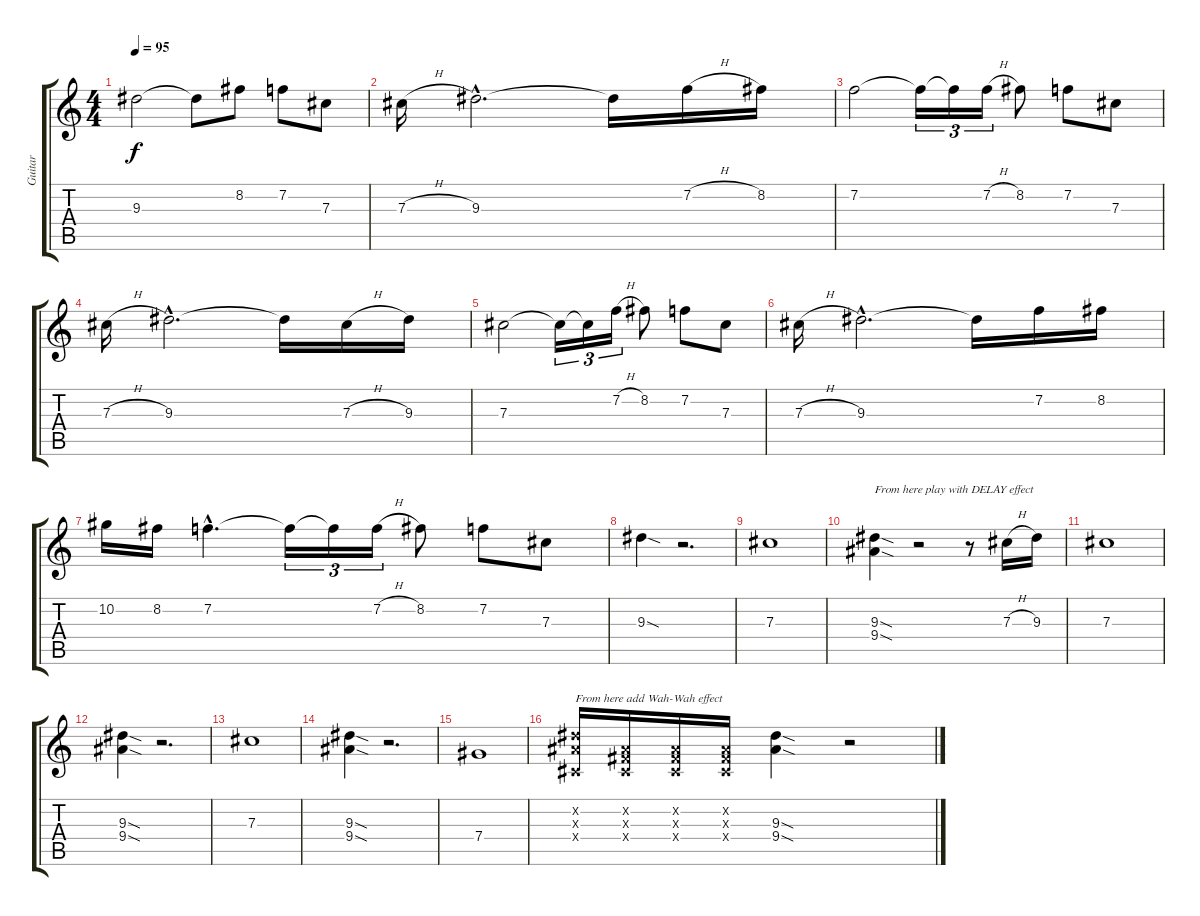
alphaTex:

\track ("Guitar" "Guitar") {instrument overdrivenguitar}
\staff {score tabs}
\tuning (Eb4 Bb3 Gb3 Db3 Ab2 Eb2) {hide}
\ts (4 4)
\tempo 95
\clef g2
\ks c
9.3{t}.2{dy f} 9.3{t}.8 8.2.8 7.2.8 7.3.8 |
7.3{h}.16 9.3{hac}.2{d} 9.3{t}.16 7.2{h}.16 8.2.16 |
7.2.2 7.2{t}.16{tu (3 2)} 7.2{t}.16{tu (3 2)} 7.2{h}.16{tu (3 2)} 8.2.8 7.2.8 7.3.8 |
7.3{h}.16 9.3{hac}.2{d} 9.3{t}.16 7.3{h}.16 9.3.16 |
7.3.2 7.3{t}.16{tu (3 2)} 7.3{t}.16{tu (3 2)} 7.2{h}.16{tu (3 2)} 8.2.8 7.2.8 7.3.8 |
7.3{h}.16 9.3{hac}.2{d} 9.3{t}.16 7.2.16 8.2.16 |
10.2.16 8.2.16 7.2{hac}.4{d} 7.2{t}.16{tu (3 2)} 7.2{t}.16{tu (3 2)} 7.2{h}.16{tu (3 2)} 8.2.8 7.2.8 7.3.8 |
9.3{sod}.4 r.2{d} |
7.3.1 |
(9.3{sod} 9.4{sod}).4{txt "From here play with DELAY effect" instrument overdrivenguitar} r.2 r.8 7.3{h}.16{instrument electricguitarjazz} 9.3.16 |
7.3.1 |
(9.3{sod} 9.4{sod}).4{instrument overdrivenguitar} r.2{d} |
7.3.1{instrument electricguitarjazz} |
(9.3{sod} 9.4{sod}).4{instrument overdrivenguitar} r.2{d} |
7.4.1{instrument electricguitarjazz} |
(0.2{x} 9.3{x} 0.4{x}).16{txt "From here add Wah-Wah effect" instrument overdrivenguitar} (0.2{x} 0.3{x} 0.4{x}).16 (0.2{x} 0.3{x} 0.4{x}).16 (0.2{x} 0.3{x} 0.4{x}).16 (9.3{sod} 9.4{sod}).4 r.2
